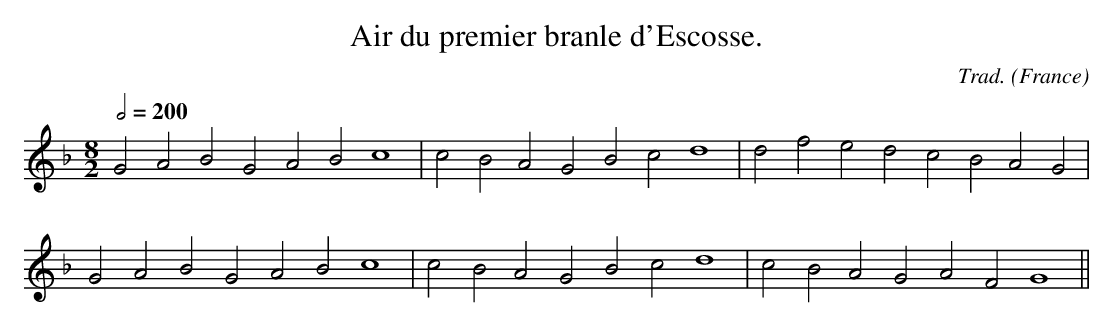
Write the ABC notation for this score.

X:1
T:Air du premier branle d'Escosse.
C:Trad.
O:France
M:8/2
L:1/2
Q:1/2=200
K:F
GABG ABc2 | cBAG Bcd2 | dfed cBAG |
GABG ABc2 | cBAG Bcd2 | cBAG AFG2 ||
